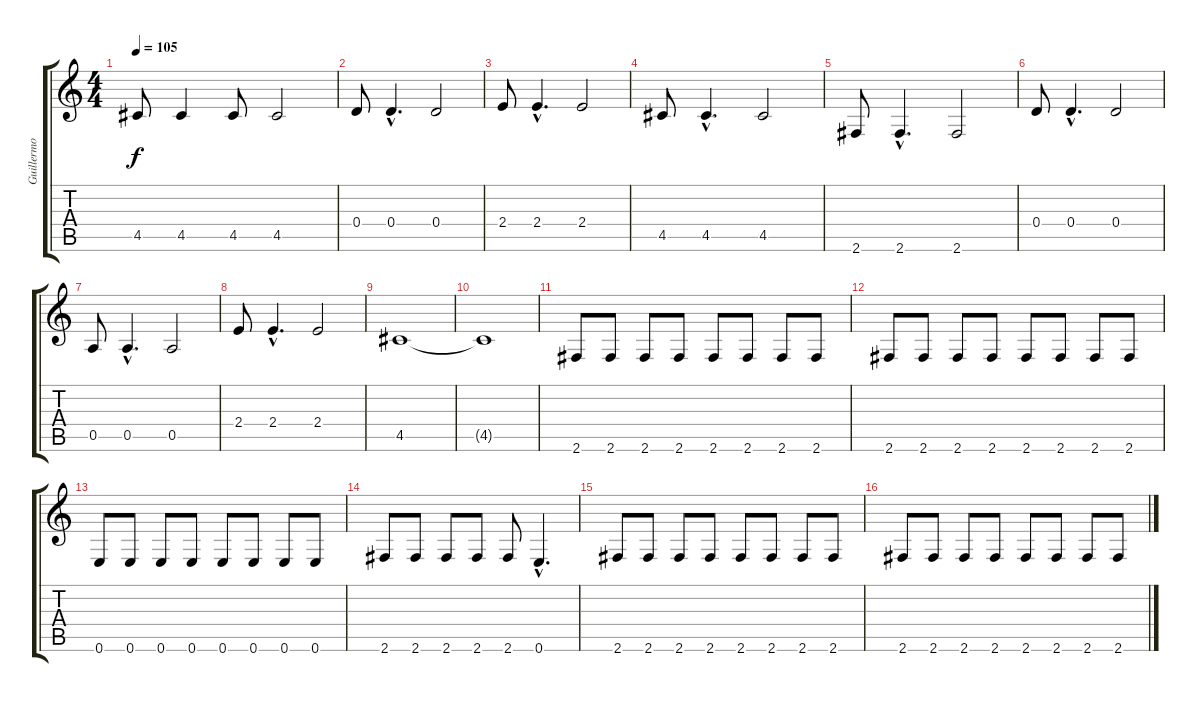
\track ("Guillermo Sanchez" "Guillermo ") {instrument electricbassfinger}
\staff {score tabs}
\tuning (E4 B3 G3 D3 A2 E2) {hide}
\ts (4 4)
\tempo 105
\clef g2
\ks c
4.5.8{dy f} 4.5.4 4.5.8 4.5.2 |
0.4.8 0.4{hac}.4{d} 0.4.2 |
2.4.8 2.4{hac}.4{d} 2.4.2 |
4.5.8 4.5{hac}.4{d} 4.5.2 |
2.6.8 2.6{hac}.4{d} 2.6.2 |
0.4.8 0.4{hac}.4{d} 0.4.2 |
0.5.8 0.5{hac}.4{d} 0.5.2 |
2.4.8 2.4{hac}.4{d} 2.4.2 |
4.5.1 |
4.5{t}.1 |
2.6.8 2.6.8 2.6.8 2.6.8 2.6.8 2.6.8 2.6.8 2.6.8 |
2.6.8 2.6.8 2.6.8 2.6.8 2.6.8 2.6.8 2.6.8 2.6.8 |
0.6.8 0.6.8 0.6.8 0.6.8 0.6.8 0.6.8 0.6.8 0.6.8 |
2.6.8 2.6.8 2.6.8 2.6.8 2.6.8 0.6{hac}.4{d} |
2.6.8 2.6.8 2.6.8 2.6.8 2.6.8 2.6.8 2.6.8 2.6.8 |
2.6.8 2.6.8 2.6.8 2.6.8 2.6.8 2.6.8 2.6.8 2.6.8
